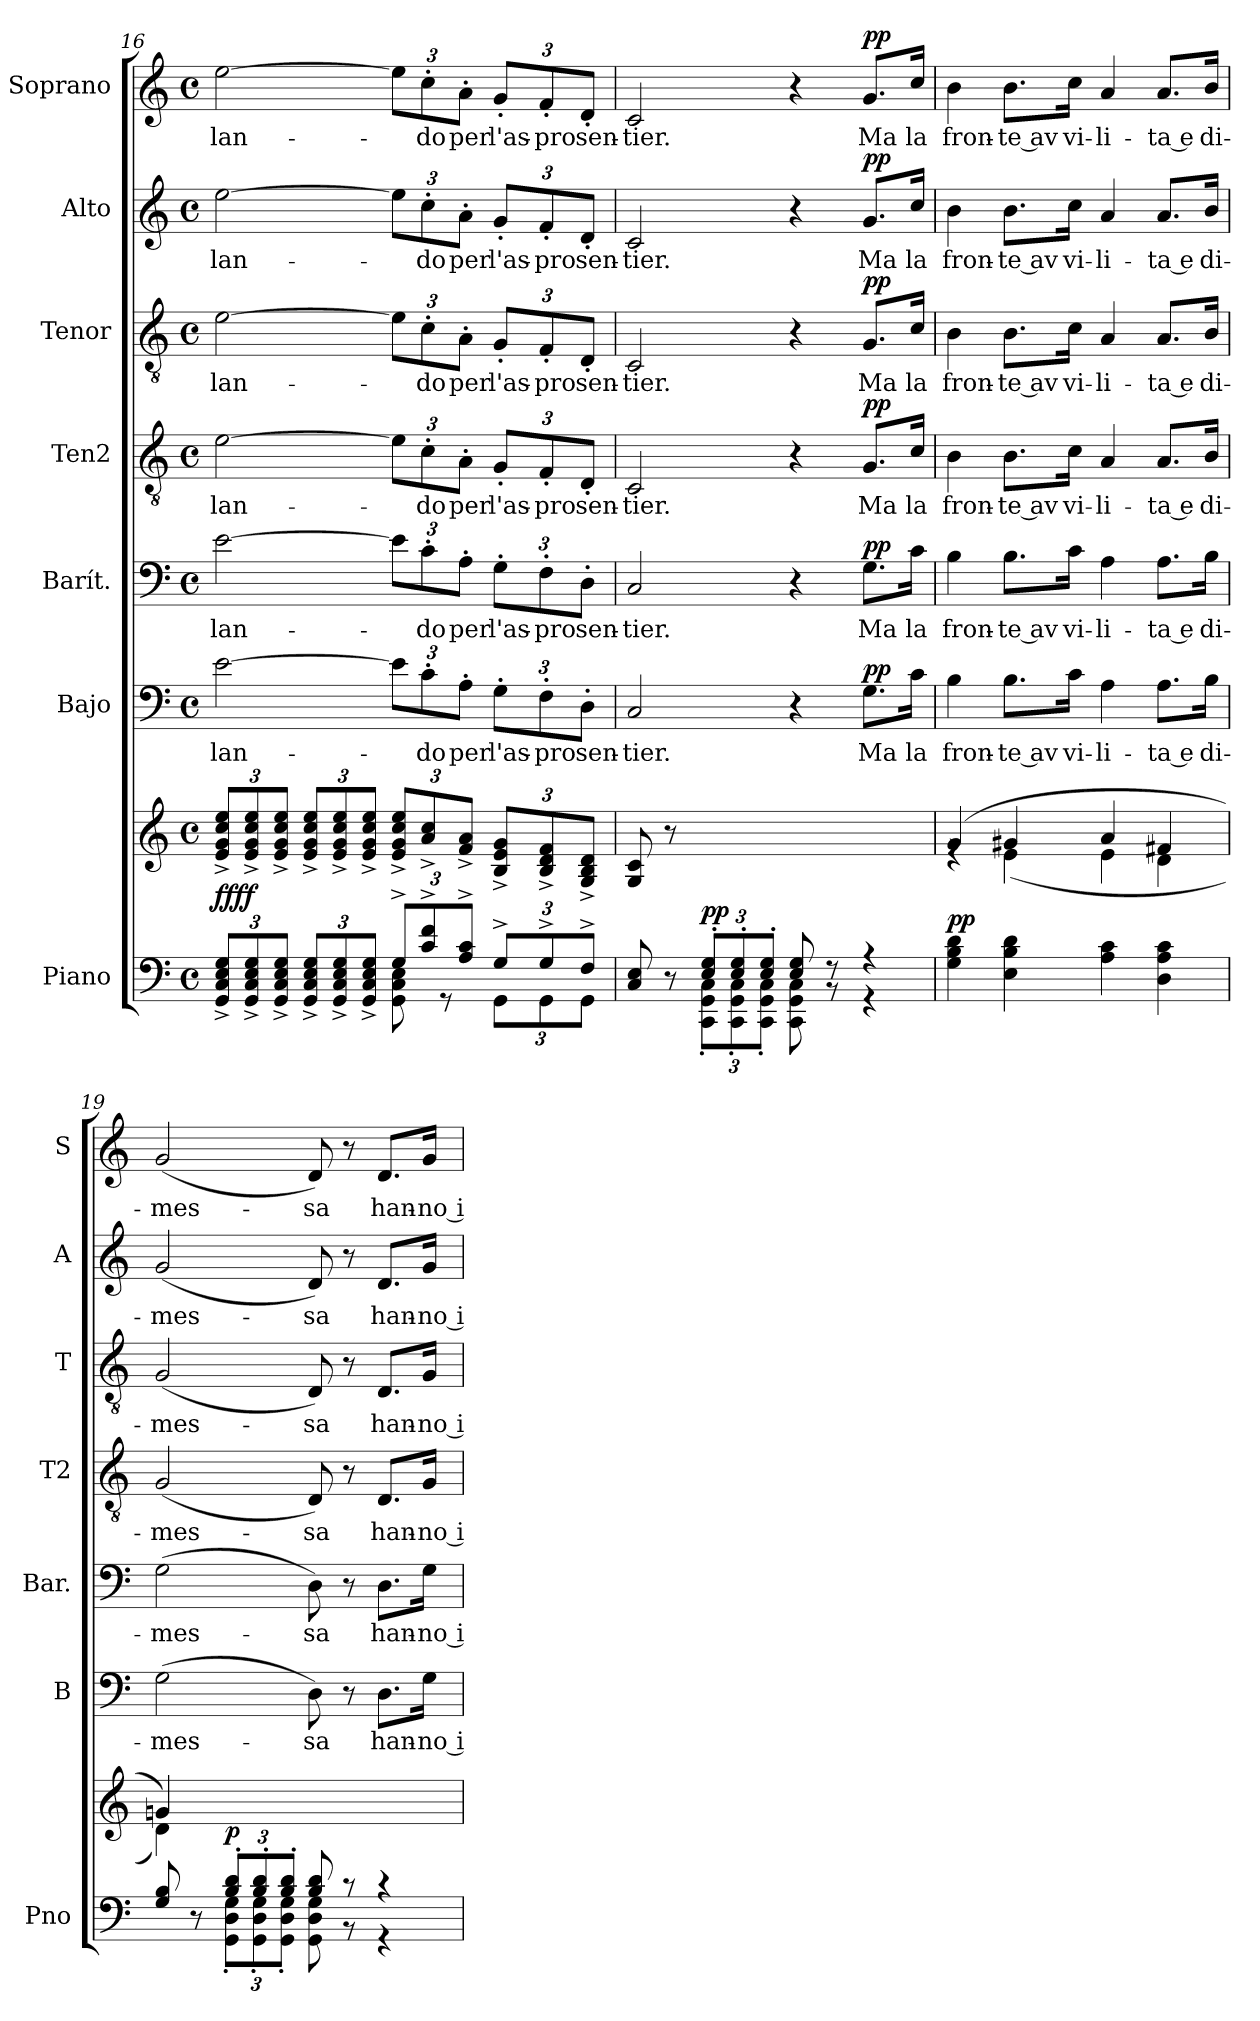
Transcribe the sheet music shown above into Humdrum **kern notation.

**kern	**kern	**dynam	**kern	**text	**dynam	**kern	**text	**dynam	**kern	**text	**dynam	**kern	**text	**dynam	**kern	**text	**dynam	**kern	**text	**dynam
*part7	*part7	*part7	*part6	*part6	*part6	*part5	*part5	*part5	*part4	*part4	*part4	*part3	*part3	*part3	*part2	*part2	*part2	*part1	*part1	*part1
*staff8	*staff7	*staff7/8	*staff6	*staff6	*staff6	*staff5	*staff5	*staff5	*staff4	*staff4	*staff4	*staff3	*staff3	*staff3	*staff2	*staff2	*staff2	*staff1	*staff1	*staff1
*I"Piano	*	*	*I"Bajo	*	*	*I"Barít.	*	*	*I"Ten2	*	*	*I"Tenor	*	*	*I"Alto	*	*	*I"Soprano	*	*
*I'Pno	*	*	*I'B	*	*	*I'Bar.	*	*	*I'T2	*	*	*I'T	*	*	*I'A	*	*	*I'S	*	*
*clefF4	*clefG2	*	*clefF4	*	*	*clefF4	*	*	*clefGv2	*	*	*clefGv2	*	*	*clefG2	*	*	*clefG2	*	*
*k[]	*k[]	*	*k[]	*	*	*k[]	*	*	*k[]	*	*	*k[]	*	*	*k[]	*	*	*k[]	*	*
*M4/4	*M4/4	*	*M4/4	*	*	*M4/4	*	*	*M4/4	*	*	*M4/4	*	*	*M4/4	*	*	*M4/4	*	*
*met(c)	*met(c)	*	*met(c)	*	*	*met(c)	*	*	*met(c)	*	*	*met(c)	*	*	*met(c)	*	*	*met(c)	*	*
*Xbrackettup	*Xbrackettup	*	*	*	*	*	*	*	*	*	*	*	*	*	*	*	*	*	*	*
=16	=16	=16	=16	=16	=16	=16	=16	=16	=16	=16	=16	=16	=16	=16	=16	=16	=16	=16	=16	=16
*^	*	*	*	*	*	*	*	*	*	*	*	*	*	*	*	*	*	*	*	*
!	!	!	!LO:DY:a=2	!	!LO:LY:b	!	!	!LO:LY:b	!	!	!LO:LY:b	!	!	!LO:LY:b	!	!	!LO:LY:b	!	!	!LO:LY:b	!
!	!	!	!LO:DY:n=1:a	!	!	!	!	!	!	!	!	!	!	!	!	!	!	!	!	!	!
12GG/^ 12C/^ 12E/^ 12G/^L	2rEEyy	12e/^ 12g/^ 12cc/^ 12ee/^L	ff ff	[2e\	-lan-	.	[2e\	-lan-	.	[2e\	-lan-	.	[2e\	-lan-	.	[2ee\	-lan-	.	[2ee\	-lan-	.
12GG/^ 12C/^ 12E/^ 12G/^	.	12e/^ 12g/^ 12cc/^ 12ee/^	.	.	.	.	.	.	.	.	.	.	.	.	.	.	.	.	.	.	.
12GG/^ 12C/^ 12E/^ 12G/^J	.	12e/^ 12g/^ 12cc/^ 12ee/^J	.	.	.	.	.	.	.	.	.	.	.	.	.	.	.	.	.	.	.
12GG/^ 12C/^ 12E/^ 12G/^L	.	12e/^ 12g/^ 12cc/^ 12ee/^L	.	.	.	.	.	.	.	.	.	.	.	.	.	.	.	.	.	.	.
12GG/^ 12C/^ 12E/^ 12G/^	.	12e/^ 12g/^ 12cc/^ 12ee/^	.	.	.	.	.	.	.	.	.	.	.	.	.	.	.	.	.	.	.
12GG/^ 12C/^ 12E/^ 12G/^J	.	12e/^ 12g/^ 12cc/^ 12ee/^J	.	.	.	.	.	.	.	.	.	.	.	.	.	.	.	.	.	.	.
12G^/L	8GG\ 8C\ 8E\	12e/^ 12g/^ 12cc/^ 12ee/^L	.	12e\L]	.	.	12e\L]	.	.	12e\L]	.	.	12e\L]	.	.	12ee\L]	.	.	12ee\L]	.	.
!	!	!	!	!	!LO:LY:b	!	!	!LO:LY:b	!	!	!LO:LY:b	!	!	!LO:LY:b	!	!	!LO:LY:b	!	!	!LO:LY:b	!
12c/^ 12f/^	.	12a/^ 12cc/^	.	12c'\	-do	.	12c'\	-do	.	12c'\	-do	.	12c'\	-do	.	12cc'\	-do	.	12cc'\	-do	.
.	8r	.	.	.	.	.	.	.	.	.	.	.	.	.	.	.	.	.	.	.	.
!	!	!	!	!	!LO:LY:b	!	!	!LO:LY:b	!	!	!LO:LY:b	!	!	!LO:LY:b	!	!	!LO:LY:b	!	!	!LO:LY:b	!
12A/^ 12c/^J	.	12f/^ 12a/^J	.	12A'\J	per	.	12A'\J	per	.	12A'\J	per	.	12A'\J	per	.	12a'\J	per	.	12a'\J	per	.
!	!	!	!	!	!LO:LY:b	!	!	!LO:LY:b	!	!	!LO:LY:b	!	!	!LO:LY:b	!	!	!LO:LY:b	!	!	!LO:LY:b	!
12G^/L	12GG\L	12B/^ 12e/^ 12g/^L	.	12G'\L	l'as-	.	12G'\L	l'as-	.	12G'/L	l'as-	.	12G'/L	l'as-	.	12g'/L	l'as-	.	12g'/L	l'as-	.
!	!	!	!	!	!LO:LY:b	!	!	!LO:LY:b	!	!	!LO:LY:b	!	!	!LO:LY:b	!	!	!LO:LY:b	!	!	!LO:LY:b	!
12G^/	12GG\	12B/^ 12d/^ 12f/^	.	12F'\	-pro	.	12F'\	-pro	.	12F'/	-pro	.	12F'/	-pro	.	12f'/	-pro	.	12f'/	-pro	.
!	!	!	!	!	!LO:LY:b	!	!	!LO:LY:b	!	!	!LO:LY:b	!	!	!LO:LY:b	!	!	!LO:LY:b	!	!	!LO:LY:b	!
12F^/J	12GG\J	12G/^ 12B/^ 12d/^J	.	12D'\J	sen-	.	12D'\J	sen-	.	12D'/J	sen-	.	12D'/J	sen-	.	12d'/J	sen-	.	12d'/J	sen-	.
!!LO:PB:g=z
=17	=17	=17	=17	=17	=17	=17	=17	=17	=17	=17	=17	=17	=17	=17	=17	=17	=17	=17	=17	=17	=17
!	!	!	!	!	!LO:LY:b	!	!	!LO:LY:b	!	!	!LO:LY:b	!	!	!LO:LY:b	!	!	!LO:LY:b	!	!	!LO:LY:b	!
8C/ 8E/	4ryy	8G/ 8c/	.	2C/	-tier.	.	2C/	-tier.	.	2C/	-tier.	.	2C/	-tier.	.	2c/	-tier.	.	2c/	-tier.	.
8r	.	8r	.	.	.	.	.	.	.	.	.	.	.	.	.	.	.	.	.	.	.
!	!	!	!LO:DY:a=2	!	!	!	!	!	!	!	!	!	!	!	!	!	!	!	!	!	!
12E/' 12G/'L	12CC\' 12GG\' 12C\'L	4ryy	pp	.	.	.	.	.	.	.	.	.	.	.	.	.	.	.	.	.	.
12E/' 12G/'	12CC\' 12GG\' 12C\'	.	.	.	.	.	.	.	.	.	.	.	.	.	.	.	.	.	.	.	.
12E/' 12G/'J	12CC\' 12GG\' 12C\'J	.	.	.	.	.	.	.	.	.	.	.	.	.	.	.	.	.	.	.	.
8E/ 8G/	8CC\ 8GG\ 8C\	2ryy	.	4r	.	.	4r	.	.	4r	.	.	4r	.	.	4r	.	.	4r	.	.
8r	8r	.	.	.	.	.	.	.	.	.	.	.	.	.	.	.	.	.	.	.	.
!	!	!	!	!	!LO:LY:b	!LO:DY:a	!	!LO:LY:b	!LO:DY:a	!	!LO:LY:b	!LO:DY:a	!	!LO:LY:b	!LO:DY:a	!	!LO:LY:b	!LO:DY:a	!	!LO:LY:b	!LO:DY:a
4r	4r	.	.	8.G\L	Ma	pp	8.G\L	Ma	pp	8.G/L	Ma	pp	8.G/L	Ma	pp	8.g/L	Ma	pp	8.g/L	Ma	pp
!	!	!	!	!	!LO:LY:b	!	!	!LO:LY:b	!	!	!LO:LY:b	!	!	!LO:LY:b	!	!	!LO:LY:b	!	!	!LO:LY:b	!
.	.	.	.	16c\Jk	la	.	16c\Jk	la	.	16c/Jk	la	.	16c/Jk	la	.	16cc/Jk	la	.	16cc/Jk	la	.
*v	*v	*	*	*	*	*	*	*	*	*	*	*	*	*	*	*	*	*	*	*	*
=18	=18	=18	=18	=18	=18	=18	=18	=18	=18	=18	=18	=18	=18	=18	=18	=18	=18	=18	=18	=18
*	*^	*	*	*	*	*	*	*	*	*	*	*	*	*	*	*	*	*	*	*
!	!	!	!LO:DY:a=2	!	!LO:LY:b	!	!	!LO:LY:b	!	!	!LO:LY:b	!	!	!LO:LY:b	!	!	!LO:LY:b	!	!	!LO:LY:b	!
!	!	!	!LO:DY:n=1:a	!	!	!	!	!	!	!	!	!	!	!	!	!	!	!	!	!	!
4G\ 4B\ 4d\	(>4g/	4re	p p	4B\	fron-	.	4B\	fron-	.	4B\	fron-	.	4B\	fron-	.	4b\	fron-	.	4b\	fron-	.
!	!	!	!	!	!LO:LY:b	!	!	!LO:LY:b	!	!	!LO:LY:b	!	!	!LO:LY:b	!	!	!LO:LY:b	!	!	!LO:LY:b	!
4E\ 4B\ 4d\	4g#X/	(4e\	.	8.B\L	te av	.	8.B\L	te av	.	8.B\L	te av	.	8.B\L	te av	.	8.b\L	te av	.	8.b\L	te av	.
!	!	!	!	!	!LO:LY:b	!	!	!LO:LY:b	!	!	!LO:LY:b	!	!	!LO:LY:b	!	!	!LO:LY:b	!	!	!LO:LY:b	!
.	.	.	.	16c\Jk	-vi-	.	16c\Jk	-vi-	.	16c\Jk	-vi-	.	16c\Jk	-vi-	.	16cc\Jk	-vi-	.	16cc\Jk	-vi-	.
!	!	!	!	!	!LO:LY:b	!	!	!LO:LY:b	!	!	!LO:LY:b	!	!	!LO:LY:b	!	!	!LO:LY:b	!	!	!LO:LY:b	!
4A\ 4c\	4a/	4e\	.	4A\	-li-	.	4A\	-li-	.	4A/	-li-	.	4A/	-li-	.	4a/	-li-	.	4a/	-li-	.
!	!	!	!	!	!LO:LY:b	!	!	!LO:LY:b	!	!	!LO:LY:b	!	!	!LO:LY:b	!	!	!LO:LY:b	!	!	!LO:LY:b	!
4D\ 4A\ 4c\	4f#X/	4d\	.	8.A\L	ta e	.	8.A\L	ta e	.	8.A/L	ta e	.	8.A/L	ta e	.	8.a/L	ta e	.	8.a/L	ta e	.
!	!	!	!	!	!LO:LY:b	!	!	!LO:LY:b	!	!	!LO:LY:b	!	!	!LO:LY:b	!	!	!LO:LY:b	!	!	!LO:LY:b	!
.	.	.	.	16B\Jk	di-	.	16B\Jk	di-	.	16B/Jk	di-	.	16B/Jk	di-	.	16b/Jk	di-	.	16b/Jk	di-	.
=19	=19	=19	=19	=19	=19	=19	=19	=19	=19	=19	=19	=19	=19	=19	=19	=19	=19	=19	=19	=19	=19
*^	*	*	*	*	*	*	*	*	*	*	*	*	*	*	*	*	*	*	*	*	*
!	!	!	!	!	!	!LO:LY:b	!	!	!LO:LY:b	!	!	!LO:LY:b	!	!	!LO:LY:b	!	!	!LO:LY:b	!	!	!LO:LY:b	!
8G/ 8B/	4ryy	4gn/)	4d\)	.	(2G\	-mes-	.	(2G\	-mes-	.	(>2G/	-mes-	.	(>2G/	-mes-	.	(>2g/	-mes-	.	(>2g/	-mes-	.
8r	.	.	.	.	.	.	.	.	.	.	.	.	.	.	.	.	.	.	.	.	.	.
!	!	!	!	!LO:DY:a=2	!	!	!	!	!	!	!	!	!	!	!	!	!	!	!	!	!	!
12B/' 12d/'L	12GG\' 12D\' 12G\'L	4ryy	2.ryy	p	.	.	.	.	.	.	.	.	.	.	.	.	.	.	.	.	.	.
12B/' 12d/'	12GG\' 12D\' 12G\'	.	.	.	.	.	.	.	.	.	.	.	.	.	.	.	.	.	.	.	.	.
12B/' 12d/'J	12GG\' 12D\' 12G\'J	.	.	.	.	.	.	.	.	.	.	.	.	.	.	.	.	.	.	.	.	.
!	!	!	!	!	!	!LO:LY:b	!	!	!LO:LY:b	!	!	!LO:LY:b	!	!	!LO:LY:b	!	!	!LO:LY:b	!	!	!LO:LY:b	!
8B/ 8d/	8GG\ 8D\ 8G\	2ryy	.	.	8D\)	-sa	.	8D\)	-sa	.	8D/)	-sa	.	8D/)	-sa	.	8d/)	-sa	.	8d/)	-sa	.
8r	8r	.	.	.	8r	.	.	8r	.	.	8r	.	.	8r	.	.	8r	.	.	8r	.	.
!	!	!	!	!	!	!LO:LY:b	!	!	!LO:LY:b	!	!	!LO:LY:b	!	!	!LO:LY:b	!	!	!LO:LY:b	!	!	!LO:LY:b	!
4r	4r	.	.	.	8.D\L	han-	.	8.D\L	han-	.	8.D/L	han-	.	8.D/L	han-	.	8.d/L	han-	.	8.d/L	han-	.
!	!	!	!	!	!	!LO:LY:b	!	!	!LO:LY:b	!	!	!LO:LY:b	!	!	!LO:LY:b	!	!	!LO:LY:b	!	!	!LO:LY:b	!
.	.	.	.	.	16G\Jk	-no i	.	16G\Jk	-no i	.	16G/Jk	-no i	.	16G/Jk	-no i	.	16g/Jk	-no i	.	16g/Jk	-no i	.
*v	*v	*	*	*	*	*	*	*	*	*	*	*	*	*	*	*	*	*	*	*	*	*
*	*v	*v	*	*	*	*	*	*	*	*	*	*	*	*	*	*	*	*	*	*	*
=	=	=	=	=	=	=	=	=	=	=	=	=	=	=	=	=	=	=	=	=
*-	*-	*-	*-	*-	*-	*-	*-	*-	*-	*-	*-	*-	*-	*-	*-	*-	*-	*-	*-	*-
